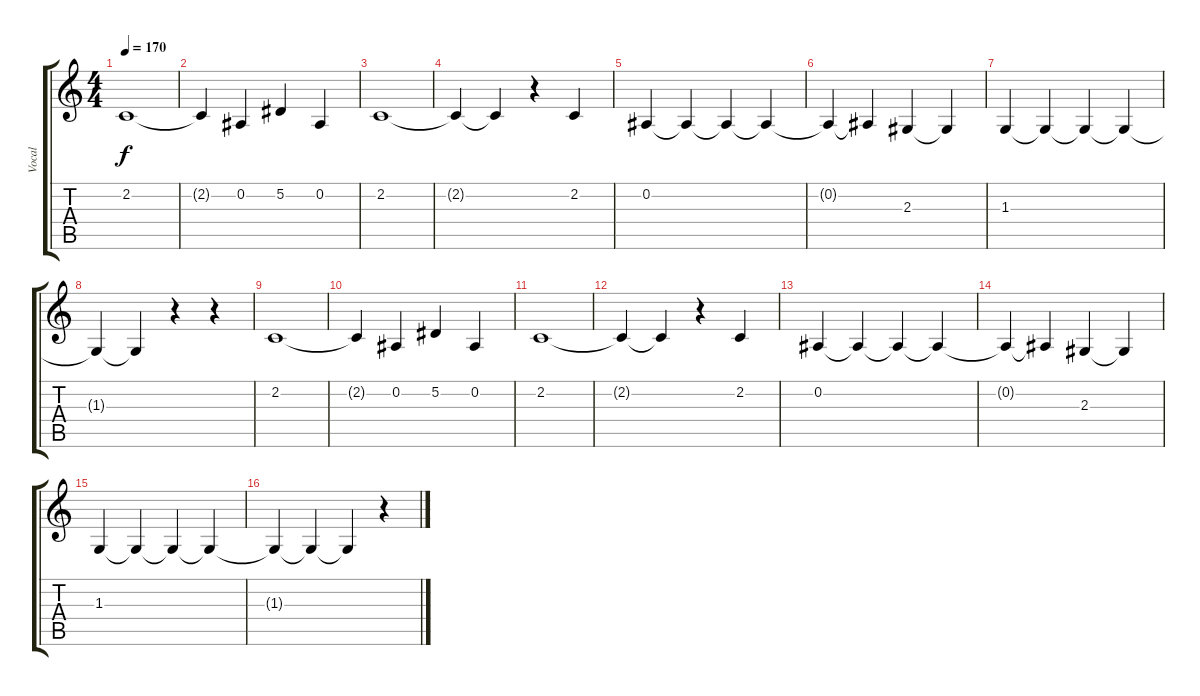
\track ("Vocal" "Vocal") {instrument tenorsax}
\staff {score tabs}
\tuning (Eb4 Bb3 Gb3 Db3 Ab2 Eb2) {hide}
\ts (4 4)
\tempo 170
\clef g2
\ks c
2.2.1{dy f} |
2.2{t}.4 0.2.4 5.2.4 0.2.4 |
2.2.1 |
2.2{t}.4 2.2{t}.4 r.4 2.2.4 |
0.2.4 0.2{t}.4 0.2{t}.4 0.2{t}.4 |
0.2{t}.4 0.2{t}.4 2.3.4 2.3{t}.4 |
1.3.4 1.3{t}.4 1.3{t}.4 1.3{t}.4 |
1.3{t}.4 1.3{t}.4 r.4 r.4 |
2.2.1 |
2.2{t}.4 0.2.4 5.2.4 0.2.4 |
2.2.1 |
2.2{t}.4 2.2{t}.4 r.4 2.2.4 |
0.2.4 0.2{t}.4 0.2{t}.4 0.2{t}.4 |
0.2{t}.4 0.2{t}.4 2.3.4 2.3{t}.4 |
1.3.4 1.3{t}.4 1.3{t}.4 1.3{t}.4 |
1.3{t}.4 1.3{t}.4 1.3{t}.4 r.4
